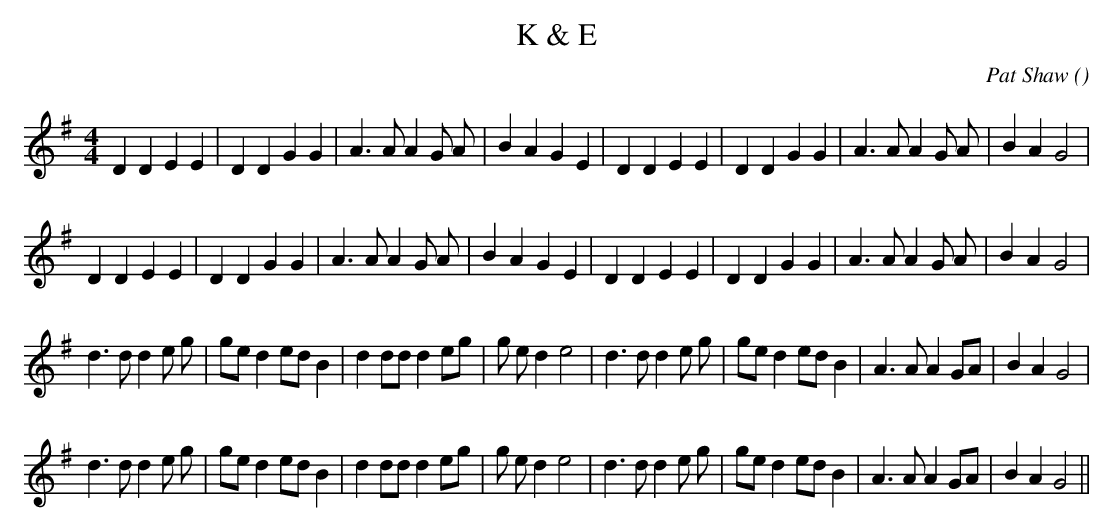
X:1
T: K & E
C:Pat Shaw
O:
M:4/4
K:G
K:G
M:4/4
L:1/16
D4 D4 E4 E4 |D4 D4 G4 G4 |A6 A2 A4 G2 A2 |B4 A4 G4 E4 |D4 D4 E4 E4 |D4 D4 G4 G4 |A6 A2 A4 G2 A2 |B4 A4 G8 |
D4 D4 E4 E4 |D4 D4 G4 G4 |A6 A2 A4 G2 A2 |B4 A4 G4 E4 |D4 D4 E4 E4 |D4 D4 G4 G4 |A6 A2 A4 G2 A2 |B4 A4 G8 |
d6 d2 d4 e2 g2|g2e2d4e2d2B4|d4d2d2d4e2g2|g2 e2 d4 e8 |d6 d2 d4 e2 g2|g2e2d4e2d2B4|A6A2A4G2A2|B4A4G8|
d6 d2 d4 e2 g2|g2e2d4e2d2B4|d4d2d2d4e2g2|g2 e2 d4 e8 |d6 d2 d4 e2 g2|g2e2d4e2d2B4|A6A2A4G2A2|B4A4G8||
